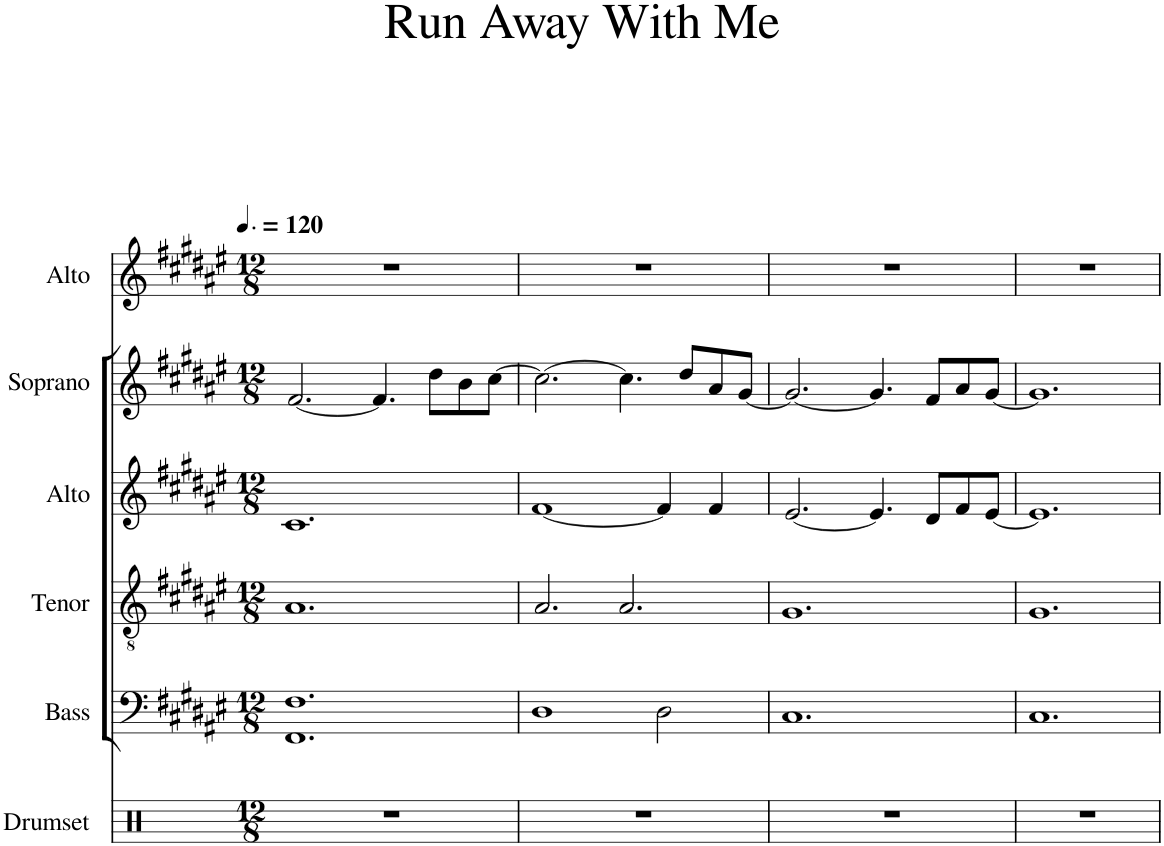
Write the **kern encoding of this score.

**kern	**kern	**kern	**kern	**kern	**kern
*part6	*part5	*part4	*part3	*part2	*part1
*staff6	*staff5	*staff4	*staff3	*staff2	*staff1
*I"Drumset	*I"Bass	*I"Tenor	*I"Alto	*I"Soprano	*I"Alto
*I'Drs.	*I'B.	*I'T.	*I'A.	*I'S.	*I'A.
*clefX	*clefF4	*clefGv2	*clefG2	*clefG2	*clefG2
*k[]	*k[f#c#g#d#a#e#]	*k[f#c#g#d#a#e#]	*k[f#c#g#d#a#e#]	*k[f#c#g#d#a#e#]	*k[f#c#g#d#a#e#]
*M12/8	*M12/8	*M12/8	*M12/8	*M12/8	*M12/8
*MM180	*MM180	*MM180	*MM180	*MM180	*MM180
=1	=1	=1	=1	=1	=1
1.r	1.FF# 1.F#	1.A#	1.c#	[2.f#/	1.r
.	.	.	.	4.f#/]	.
.	.	.	.	8dd#\L	.
.	.	.	.	8b\	.
.	.	.	.	[8cc#\J	.
=2	=2	=2	=2	=2	=2
1.r	1D#	2.A#/	[1f#	2.cc#\_	1.r
.	.	2.A#/	.	4.cc#\]	.
.	2D#\	.	4f#/]	.	.
.	.	.	.	8dd#/L	.
.	.	.	4f#/	8a#/	.
.	.	.	.	[8g#/J	.
=3	=3	=3	=3	=3	=3
1.r	1.C#	1.G#	[2.e#/	2.g#/_	1.r
.	.	.	4.e#/]	4.g#/]	.
.	.	.	8d#/L	8f#/L	.
.	.	.	8f#/	8a#/	.
.	.	.	[8e#/J	[8g#/J	.
=4	=4	=4	=4	=4	=4
1.r	1.C#	1.G#	1.e#]	1.g#]	1.r
=	=	=	=	=	=
*-	*-	*-	*-	*-	*-
